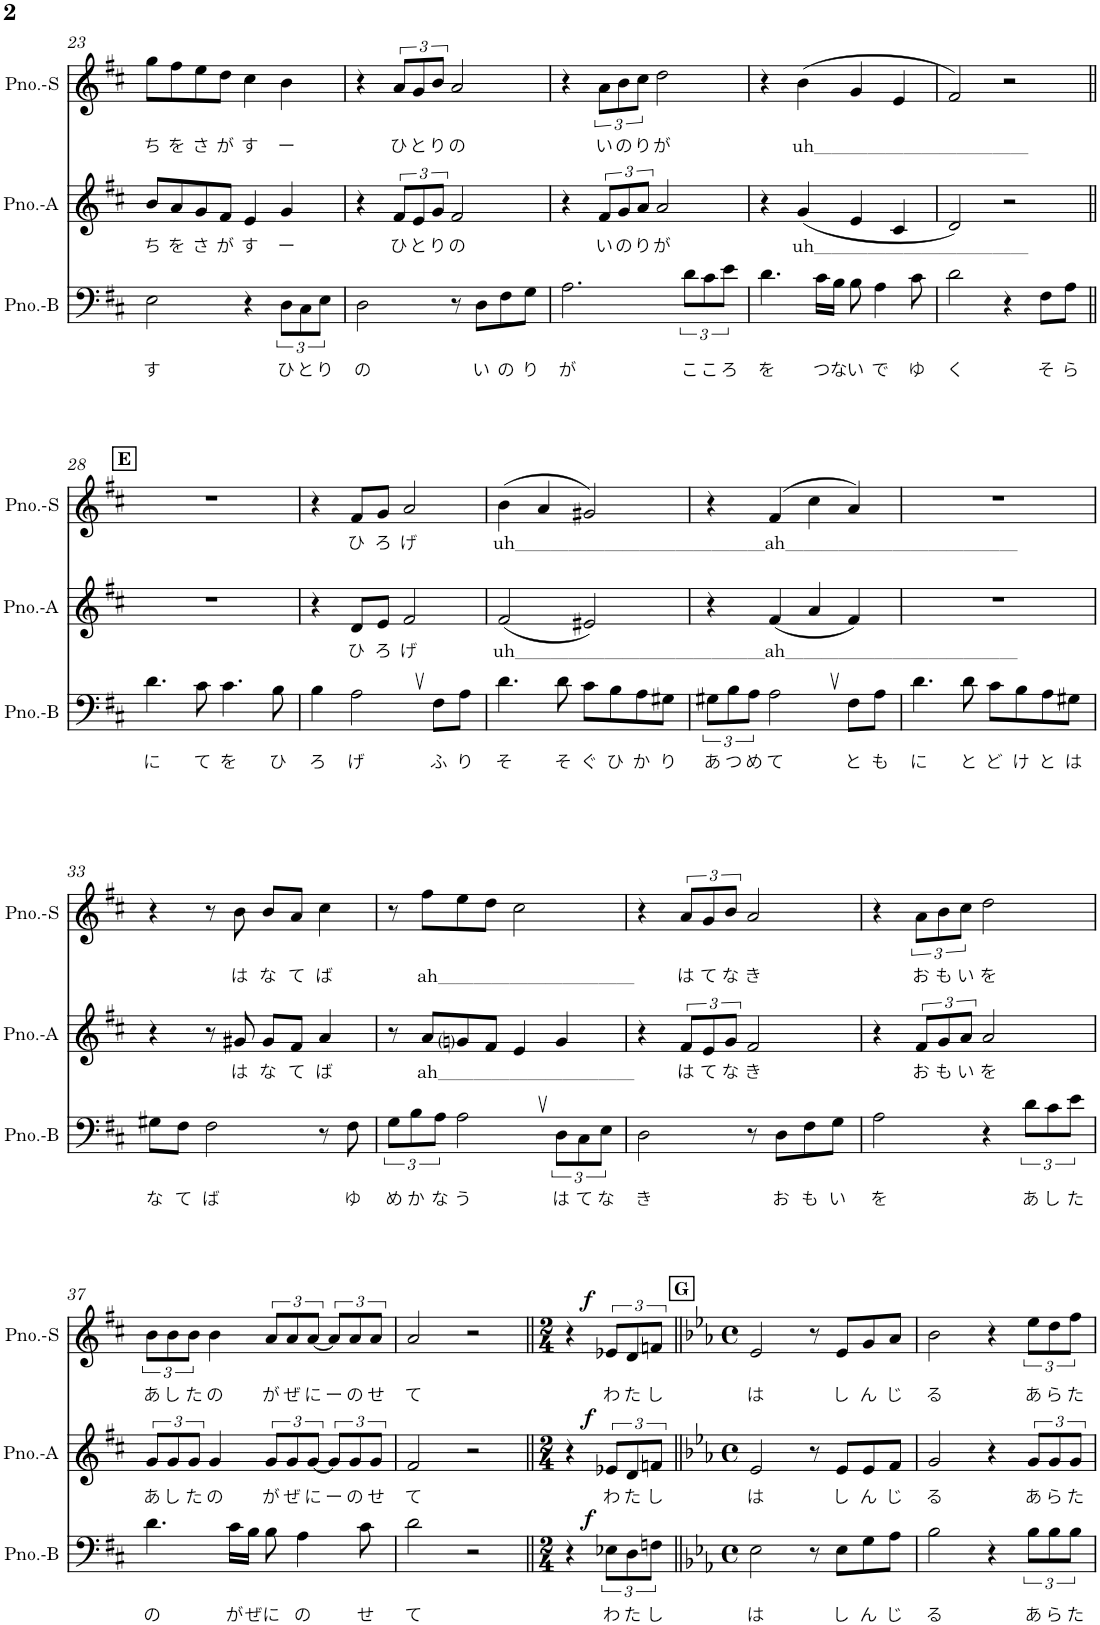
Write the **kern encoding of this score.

**kern	**text	**dynam	**kern	**text	**dynam	**kern	**text	**dynam
*part3	*part3	*part3	*part2	*part2	*part2	*part1	*part1	*part1
*staff3	*staff3	*staff3	*staff2	*staff2	*staff2	*staff1	*staff1	*staff1
*I"Piano-B	*	*	*I"Piano-A	*	*	*I"Piano-S	*	*
*I'Pno.-B	*	*	*I'Pno.-A	*	*	*I'Pno.-S	*	*
!!LO:PB:g=z
*clefF4	*	*	*clefG2	*	*	*clefG2	*	*
*k[f#c#]	*	*	*k[f#c#]	*	*	*k[f#c#]	*	*
*M4/4	*	*	*M4/4	*	*	*M4/4	*	*
*met(c)	*	*	*met(c)	*	*	*met(c)	*	*
=23	=23	=23	=23	=23	=23	=23	=23	=23
!	!LO:LY:b	!	!	!LO:LY:b	!	!	!LO:LY:b	!
2E\	す	.	8b/L	ち	.	8gg\L	ち	.
!	!	!	!	!LO:LY:b	!	!	!LO:LY:b	!
.	.	.	8a/	を	.	8ff#\	を	.
!	!	!	!	!LO:LY:b	!	!	!LO:LY:b	!
.	.	.	8g/	さ	.	8ee\	さ	.
!	!	!	!	!LO:LY:b	!	!	!LO:LY:b	!
.	.	.	8f#/J	が	.	8dd\J	が	.
!	!	!	!	!LO:LY:b	!	!	!LO:LY:b	!
4r	.	.	4e/	す	.	4cc#\	す	.
!	!LO:LY:b	!	!	!LO:LY:b	!	!	!LO:LY:b	!
12D\L	ひ	.	4g/	ー	.	4b\	ー	.
!	!LO:LY:b	!	!	!	!	!	!	!
12C#\	と	.	.	.	.	.	.	.
!	!LO:LY:b	!	!	!	!	!	!	!
12E\J	り	.	.	.	.	.	.	.
=24	=24	=24	=24	=24	=24	=24	=24	=24
!	!LO:LY:b	!	!	!	!	!	!	!
2D\	の	.	4r	.	.	4r	.	.
!	!	!	!	!LO:LY:b	!	!	!LO:LY:b	!
.	.	.	12f#/L	ひ	.	12a/L	ひ	.
!	!	!	!	!LO:LY:b	!	!	!LO:LY:b	!
.	.	.	12e/	と	.	12g/	と	.
!	!	!	!	!LO:LY:b	!	!	!LO:LY:b	!
.	.	.	12g/J	り	.	12b/J	り	.
!	!	!	!	!LO:LY:b	!	!	!LO:LY:b	!
8r	.	.	2f#/	の	.	2a/	の	.
!	!LO:LY:b	!	!	!	!	!	!	!
8D\L	い	.	.	.	.	.	.	.
!	!LO:LY:b	!	!	!	!	!	!	!
8F#\	の	.	.	.	.	.	.	.
!	!LO:LY:b	!	!	!	!	!	!	!
8G\J	り	.	.	.	.	.	.	.
=25	=25	=25	=25	=25	=25	=25	=25	=25
!	!LO:LY:b	!	!	!	!	!	!	!
2.A\	が	.	4r	.	.	4r	.	.
!	!	!	!	!LO:LY:b	!	!	!LO:LY:b	!
.	.	.	12f#/L	い	.	12a\L	い	.
!	!	!	!	!LO:LY:b	!	!	!LO:LY:b	!
.	.	.	12g/	の	.	12b\	の	.
!	!	!	!	!LO:LY:b	!	!	!LO:LY:b	!
.	.	.	12a/J	り	.	12cc#\J	り	.
!	!	!	!	!LO:LY:b	!	!	!LO:LY:b	!
.	.	.	2a/	が	.	2dd\	が	.
!	!LO:LY:b	!	!	!	!	!	!	!
12d\L	こ	.	.	.	.	.	.	.
!	!LO:LY:b	!	!	!	!	!	!	!
12c#\	こ	.	.	.	.	.	.	.
!	!LO:LY:b	!	!	!	!	!	!	!
12e\J	ろ	.	.	.	.	.	.	.
=26	=26	=26	=26	=26	=26	=26	=26	=26
!	!LO:LY:b	!	!	!	!	!	!	!
4.d\	を	.	4r	.	.	4r	.	.
!	!	!	!	!LO:LY:b	!	!	!LO:LY:b	!
.	.	.	(4g/	uh＿＿＿＿＿＿＿＿＿＿＿＿	.	(4b\	uh＿＿＿＿＿＿＿＿＿＿＿＿	.
!	!LO:LY:b	!	!	!	!	!	!	!
16c#\LL	つ	.	.	.	.	.	.	.
!	!LO:LY:b	!	!	!	!	!	!	!
16B\JJ	な	.	.	.	.	.	.	.
!	!LO:LY:b	!	!	!	!	!	!	!
8B\	い	.	4e/	.	.	4g/	.	.
!	!LO:LY:b	!	!	!	!	!	!	!
4A\	で	.	.	.	.	.	.	.
.	.	.	4c#/	.	.	4e/	.	.
!	!LO:LY:b	!	!	!	!	!	!	!
8c#\	ゆ	.	.	.	.	.	.	.
=27	=27	=27	=27	=27	=27	=27	=27	=27
!	!LO:LY:b	!	!	!	!	!	!	!
2d\	く	.	2d/)	.	.	2f#/)	.	.
4r	.	.	2r	.	.	2r	.	.
!	!LO:LY:b	!	!	!	!	!	!	!
8F#\L	そ	.	.	.	.	.	.	.
!	!LO:LY:b	!	!	!	!	!	!	!
8A\J	ら	.	.	.	.	.	.	.
!!LO:LB:g=z
!!LO:REH:place=s1:a:B:cj:t=E
=28||	=28||	=28||	=28||	=28||	=28||	=28||	=28||	=28||
!	!LO:LY:b	!	!	!	!	!	!	!
4.d\	に	.	1r	.	.	1r	.	.
!	!LO:LY:b	!	!	!	!	!	!	!
8c#\	て	.	.	.	.	.	.	.
!	!LO:LY:b	!	!	!	!	!	!	!
4.c#\	を	.	.	.	.	.	.	.
!	!LO:LY:b	!	!	!	!	!	!	!
8B\	ひ	.	.	.	.	.	.	.
=29	=29	=29	=29	=29	=29	=29	=29	=29
!	!LO:LY:b	!	!	!	!	!	!	!
4B\	ろ	.	4r	.	.	4r	.	.
!	!LO:LY:b	!	!	!LO:LY:b	!	!	!LO:LY:b	!
2A,\	げ	.	8d/L	ひ	.	8f#/L	ひ	.
!	!	!	!	!LO:LY:b	!	!	!LO:LY:b	!
.	.	.	8e/J	ろ	.	8g/J	ろ	.
!	!	!	!	!LO:LY:b	!	!	!LO:LY:b	!
.	.	.	2f#/	げ	.	2a/	げ	.
!	!LO:LY:b	!	!	!	!	!	!	!
8F#\L	ふ	.	.	.	.	.	.	.
!	!LO:LY:b	!	!	!	!	!	!	!
8A\J	り	.	.	.	.	.	.	.
=30	=30	=30	=30	=30	=30	=30	=30	=30
!	!LO:LY:b	!	!	!LO:LY:b	!	!	!LO:LY:b	!
4.d\	そ	.	(2f#/	uh＿＿＿＿＿＿＿＿＿＿＿＿＿＿	.	(4b\	uh＿＿＿＿＿＿＿＿＿＿＿＿＿＿	.
.	.	.	.	.	.	4a/	.	.
!	!LO:LY:b	!	!	!	!	!	!	!
8d\	そ	.	.	.	.	.	.	.
!	!LO:LY:b	!	!	!	!	!	!	!
8c#\L	ぐ	.	2e#X/)	.	.	2g#X/)	.	.
!	!LO:LY:b	!	!	!	!	!	!	!
8B\	ひ	.	.	.	.	.	.	.
!	!LO:LY:b	!	!	!	!	!	!	!
8A\	か	.	.	.	.	.	.	.
!	!LO:LY:b	!	!	!	!	!	!	!
8G#X\J	り	.	.	.	.	.	.	.
=31	=31	=31	=31	=31	=31	=31	=31	=31
!	!LO:LY:b	!	!	!	!	!	!	!
12G#X\L	あ	.	4r	.	.	4r	.	.
!	!LO:LY:b	!	!	!	!	!	!	!
12B\	つ	.	.	.	.	.	.	.
!	!LO:LY:b	!	!	!	!	!	!	!
12A\J	め	.	.	.	.	.	.	.
!	!LO:LY:b	!	!	!LO:LY:b	!	!	!LO:LY:b	!
2A,\	て	.	(4f#/	ah＿＿＿＿＿＿＿＿＿＿＿＿＿	.	(4f#/	ah＿＿＿＿＿＿＿＿＿＿＿＿＿	.
.	.	.	4a/	.	.	4cc#\	.	.
!	!LO:LY:b	!	!	!	!	!	!	!
8F#\L	と	.	4f#/)	.	.	4a/)	.	.
!	!LO:LY:b	!	!	!	!	!	!	!
8A\J	も	.	.	.	.	.	.	.
=32	=32	=32	=32	=32	=32	=32	=32	=32
!	!LO:LY:b	!	!	!	!	!	!	!
4.d\	に	.	1r	.	.	1r	.	.
!	!LO:LY:b	!	!	!	!	!	!	!
8d\	と	.	.	.	.	.	.	.
!	!LO:LY:b	!	!	!	!	!	!	!
8c#\L	ど	.	.	.	.	.	.	.
!	!LO:LY:b	!	!	!	!	!	!	!
8B\	け	.	.	.	.	.	.	.
!	!LO:LY:b	!	!	!	!	!	!	!
8A\	と	.	.	.	.	.	.	.
!	!LO:LY:b	!	!	!	!	!	!	!
8G#X\J	は	.	.	.	.	.	.	.
!!LO:LB:g=z
=33	=33	=33	=33	=33	=33	=33	=33	=33
!	!LO:LY:b	!	!	!	!	!	!	!
8G#X\L	な	.	4r	.	.	4r	.	.
!	!LO:LY:b	!	!	!	!	!	!	!
8F#\J	て	.	.	.	.	.	.	.
!	!LO:LY:b	!	!	!	!	!	!	!
2F#\	ば	.	8r	.	.	8r	.	.
!	!	!	!	!LO:LY:b	!	!	!LO:LY:b	!
.	.	.	8g#X/	は	.	8b\	は	.
!	!	!	!	!LO:LY:b	!	!	!LO:LY:b	!
.	.	.	8g#/L	な	.	8b/L	な	.
!	!	!	!	!LO:LY:b	!	!	!LO:LY:b	!
.	.	.	8f#/J	て	.	8a/J	て	.
!	!	!	!	!LO:LY:b	!	!	!LO:LY:b	!
8r	.	.	4a/	ば	.	4cc#\	ば	.
!	!LO:LY:b	!	!	!	!	!	!	!
8F#\	ゆ	.	.	.	.	.	.	.
=34	=34	=34	=34	=34	=34	=34	=34	=34
!	!LO:LY:b	!	!	!	!	!	!	!
12G\L	め	.	8r	.	.	8r	.	.
!	!LO:LY:b	!	!	!	!	!	!	!
12B\	か	.	.	.	.	.	.	.
!	!	!	!	!LO:LY:b	!	!	!LO:LY:b	!
.	.	.	8a/L	ah＿＿＿＿＿＿＿＿＿＿＿	.	8ff#\L	ah＿＿＿＿＿＿＿＿＿＿＿	.
!	!LO:LY:b	!	!	!	!	!	!	!
12A\J	な	.	.	.	.	.	.	.
!	!LO:LY:b	!	!	!	!	!	!	!
2A,\	う	.	8gni/	.	.	8ee\	.	.
.	.	.	8f#/J	.	.	8dd\J	.	.
.	.	.	4e/	.	.	2cc#\	.	.
!	!LO:LY:b	!	!	!	!	!	!	!
12D\L	は	.	4g/	.	.	.	.	.
!	!LO:LY:b	!	!	!	!	!	!	!
12C#\	て	.	.	.	.	.	.	.
!	!LO:LY:b	!	!	!	!	!	!	!
12E\J	な	.	.	.	.	.	.	.
=35	=35	=35	=35	=35	=35	=35	=35	=35
!	!LO:LY:b	!	!	!	!	!	!	!
2D\	き	.	4r	.	.	4r	.	.
!	!	!	!	!LO:LY:b	!	!	!LO:LY:b	!
.	.	.	12f#/L	は	.	12a/L	は	.
!	!	!	!	!LO:LY:b	!	!	!LO:LY:b	!
.	.	.	12e/	て	.	12g/	て	.
!	!	!	!	!LO:LY:b	!	!	!LO:LY:b	!
.	.	.	12g/J	な	.	12b/J	な	.
!	!	!	!	!LO:LY:b	!	!	!LO:LY:b	!
8r	.	.	2f#/	き	.	2a/	き	.
!	!LO:LY:b	!	!	!	!	!	!	!
8D\L	お	.	.	.	.	.	.	.
!	!LO:LY:b	!	!	!	!	!	!	!
8F#\	も	.	.	.	.	.	.	.
!	!LO:LY:b	!	!	!	!	!	!	!
8G\J	い	.	.	.	.	.	.	.
=36	=36	=36	=36	=36	=36	=36	=36	=36
!	!LO:LY:b	!	!	!	!	!	!	!
2A\	を	.	4r	.	.	4r	.	.
!	!	!	!	!LO:LY:b	!	!	!LO:LY:b	!
.	.	.	12f#/L	お	.	12a\L	お	.
!	!	!	!	!LO:LY:b	!	!	!LO:LY:b	!
.	.	.	12g/	も	.	12b\	も	.
!	!	!	!	!LO:LY:b	!	!	!LO:LY:b	!
.	.	.	12a/J	い	.	12cc#\J	い	.
!	!	!	!	!LO:LY:b	!	!	!LO:LY:b	!
4r	.	.	2a/	を	.	2dd\	を	.
!	!LO:LY:b	!	!	!	!	!	!	!
12d\L	あ	.	.	.	.	.	.	.
!	!LO:LY:b	!	!	!	!	!	!	!
12c#\	し	.	.	.	.	.	.	.
!	!LO:LY:b	!	!	!	!	!	!	!
12e\J	た	.	.	.	.	.	.	.
!!LO:LB:g=z
=37	=37	=37	=37	=37	=37	=37	=37	=37
!	!LO:LY:b	!	!	!LO:LY:b	!	!	!LO:LY:b	!
4.d\	の	.	12g/L	あ	.	12b\L	あ	.
!	!	!	!	!LO:LY:b	!	!	!LO:LY:b	!
.	.	.	12g/	し	.	12b\	し	.
!	!	!	!	!LO:LY:b	!	!	!LO:LY:b	!
.	.	.	12g/J	た	.	12b\J	た	.
!	!	!	!	!LO:LY:b	!	!	!LO:LY:b	!
.	.	.	4g/	の	.	4b\	の	.
!	!LO:LY:b	!	!	!	!	!	!	!
16c#\LL	が	.	.	.	.	.	.	.
!	!LO:LY:b	!	!	!	!	!	!	!
16B\JJ	ぜ	.	.	.	.	.	.	.
!	!LO:LY:b	!	!	!LO:LY:b	!	!	!LO:LY:b	!
8B\	に	.	12g/L	が	.	12a/L	が	.
!	!	!	!	!LO:LY:b	!	!	!LO:LY:b	!
.	.	.	12g/	ぜ	.	12a/	ぜ	.
!	!LO:LY:b	!	!	!	!	!	!	!
4A\	の	.	.	.	.	.	.	.
!	!	!	!	!LO:LY:b	!	!	!LO:LY:b	!
.	.	.	[12g/J	に	.	[12a/J	に	.
!	!	!	!	!LO:LY:b	!	!	!LO:LY:b	!
.	.	.	12g/L]	ー	.	12a/L]	ー	.
!	!	!	!	!LO:LY:b	!	!	!LO:LY:b	!
.	.	.	12g/	の	.	12a/	の	.
!	!LO:LY:b	!	!	!	!	!	!	!
8c#\	せ	.	.	.	.	.	.	.
!	!	!	!	!LO:LY:b	!	!	!LO:LY:b	!
.	.	.	12g/J	せ	.	12a/J	せ	.
=38	=38	=38	=38	=38	=38	=38	=38	=38
!	!LO:LY:b	!	!	!LO:LY:b	!	!	!LO:LY:b	!
2d\	て	.	2f#/	て	.	2a/	て	.
2r	.	.	2r	.	.	2r	.	.
=39||	=39||	=39||	=39||	=39||	=39||	=39||	=39||	=39||
*M2/4	*	*	*M2/4	*	*	*M2/4	*	*
4r	.	.	4r	.	.	4r	.	.
!	!LO:LY:b	!LO:DY:a	!	!LO:LY:b	!LO:DY:a	!	!LO:LY:b	!LO:DY:a
12E-X\L	わ	f	12e-X/L	わ	f	12e-X/L	わ	f
!	!LO:LY:b	!	!	!LO:LY:b	!	!	!LO:LY:b	!
12D\	た	.	12d/	た	.	12d/	た	.
!	!LO:LY:b	!	!	!LO:LY:b	!	!	!LO:LY:b	!
12Fn\J	し	.	12fn/J	し	.	12fn/J	し	.
!!LO:REH:place=s1:a:B:cj:t=G
=40||	=40||	=40||	=40||	=40||	=40||	=40||	=40||	=40||
*k[b-e-a-]	*	*	*k[b-e-a-]	*	*	*k[b-e-a-]	*	*
*M4/4	*	*	*M4/4	*	*	*M4/4	*	*
*met(c)	*	*	*met(c)	*	*	*met(c)	*	*
!	!LO:LY:b	!	!	!LO:LY:b	!	!	!LO:LY:b	!
2E-\	は	.	2e-/	は	.	2e-/	は	.
8r	.	.	8r	.	.	8r	.	.
!	!LO:LY:b	!	!	!LO:LY:b	!	!	!LO:LY:b	!
8E-\L	し	.	8e-/L	し	.	8e-/L	し	.
!	!LO:LY:b	!	!	!LO:LY:b	!	!	!LO:LY:b	!
8G\	ん	.	8e-/	ん	.	8g/	ん	.
!	!LO:LY:b	!	!	!LO:LY:b	!	!	!LO:LY:b	!
8A-\J	じ	.	8f/J	じ	.	8a-/J	じ	.
=41	=41	=41	=41	=41	=41	=41	=41	=41
!	!LO:LY:b	!	!	!LO:LY:b	!	!	!LO:LY:b	!
2B-\	る	.	2g/	る	.	2b-\	る	.
4r	.	.	4r	.	.	4r	.	.
!	!LO:LY:b	!	!	!LO:LY:b	!	!	!LO:LY:b	!
12B-\L	あ	.	12g/L	あ	.	12ee-\L	あ	.
!	!LO:LY:b	!	!	!LO:LY:b	!	!	!LO:LY:b	!
12B-\	ら	.	12g/	ら	.	12dd\	ら	.
!	!LO:LY:b	!	!	!LO:LY:b	!	!	!LO:LY:b	!
12B-\J	た	.	12g/J	た	.	12ff\J	た	.
=	=	=	=	=	=	=	=	=
*-	*-	*-	*-	*-	*-	*-	*-	*-
